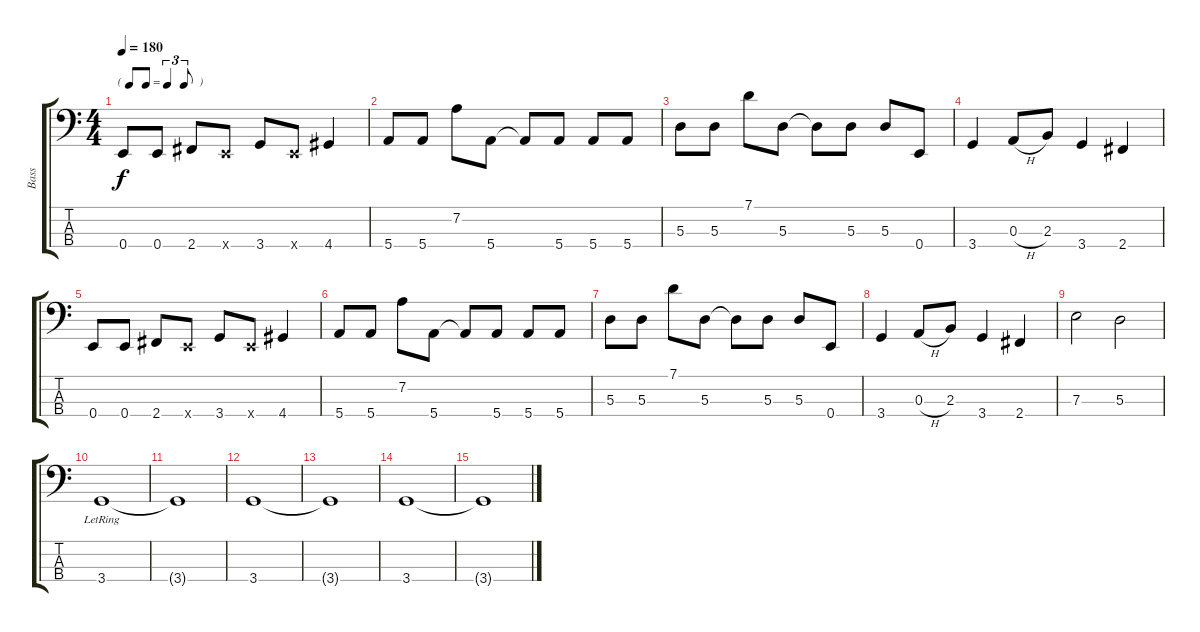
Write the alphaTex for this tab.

\track ("Bass" "Bass") {instrument electricbasspick}
\staff {score tabs}
\tuning (G2 D2 A1 E1) {hide}
\ts (4 4)
\tf triplet8th
\tempo 180
\clef f4
\ks c
0.4.8{dy f} 0.4.8 2.4.8 0.4{x}.8 3.4.8 0.4{x}.8 4.4.4 |
5.4.8 5.4.8 7.2.8 5.4.8 5.4{t}.8 5.4.8 5.4.8 5.4.8 |
5.3.8 5.3.8 7.1.8 5.3.8 5.3{t}.8 5.3.8 5.3.8 0.4.8 |
3.4.4 0.3{h}.8 2.3.8 3.4.4 2.4.4 |
0.4.8 0.4.8 2.4.8 0.4{x}.8 3.4.8 0.4{x}.8 4.4.4 |
5.4.8 5.4.8 7.2.8 5.4.8 5.4{t}.8 5.4.8 5.4.8 5.4.8 |
5.3.8 5.3.8 7.1.8 5.3.8 5.3{t}.8 5.3.8 5.3.8 0.4.8 |
3.4.4 0.3{h}.8 2.3.8 3.4.4 2.4.4 |
7.3.2 5.3.2 |
3.4{lr}.1 |
3.4{t}.1 |
3.4.1 |
3.4{t}.1 |
3.4.1 |
3.4{t}.1
